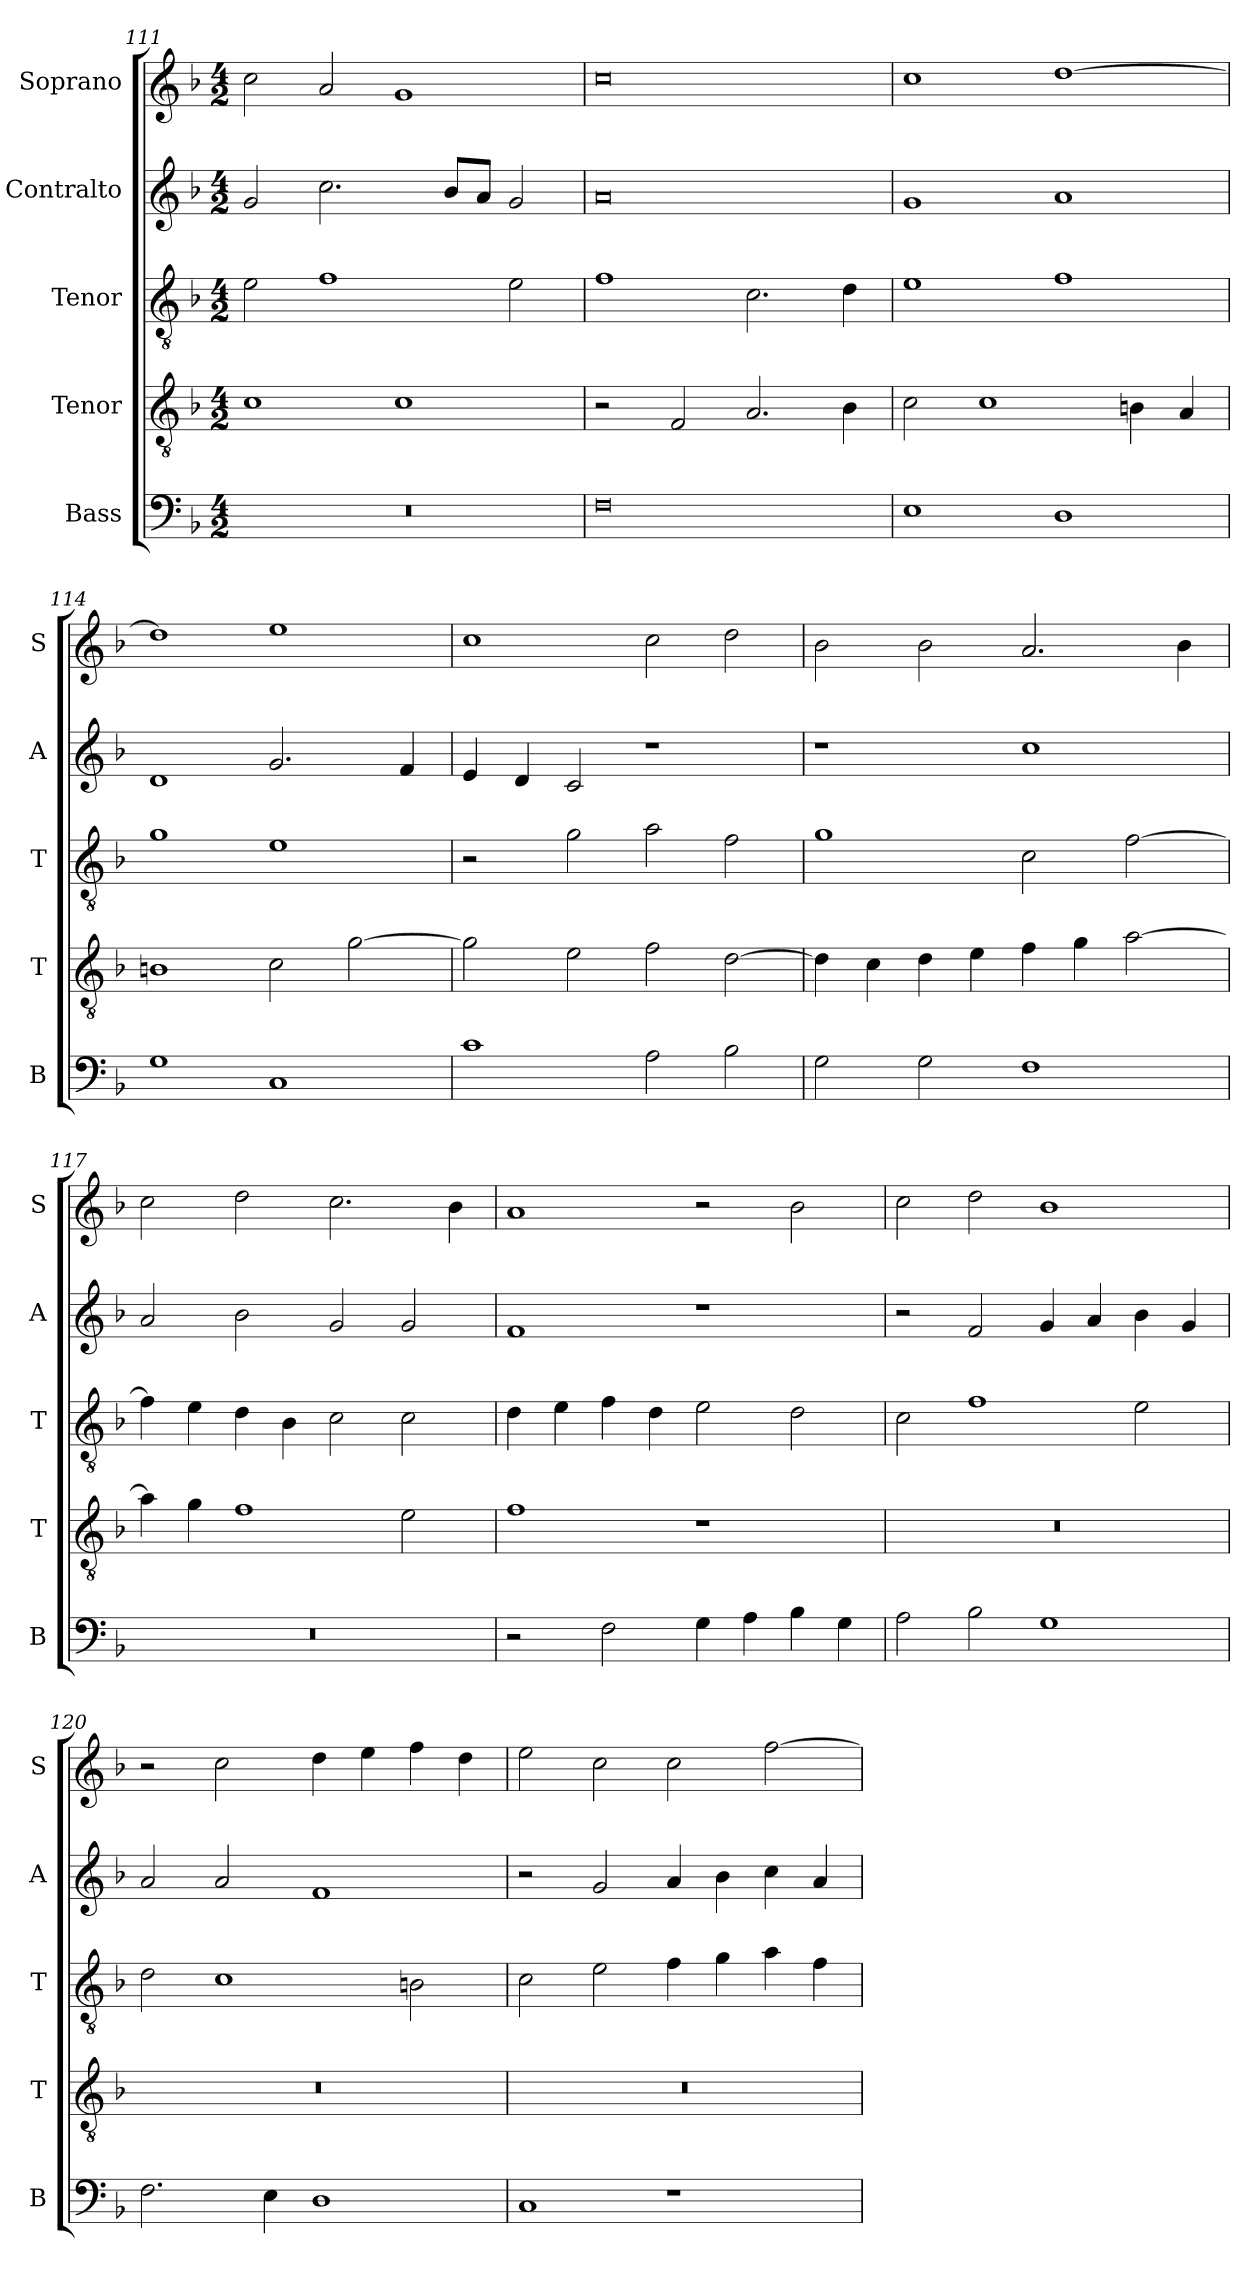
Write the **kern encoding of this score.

**kern	**kern	**kern	**kern	**kern
*part5	*part4	*part3	*part2	*part1
*staff5	*staff4	*staff3	*staff2	*staff1
*I"Bass	*I"Tenor	*I"Tenor	*I"Contralto	*I"Soprano
*I'B	*I'T	*I'T	*I'A	*I'S
*clefF4	*clefGv2	*clefGv2	*clefG2	*clefG2
*k[b-]	*k[b-]	*k[b-]	*k[b-]	*k[b-]
*F:ion	*F:ion	*F:ion	*F:ion	*F:ion
*M4/2	*M4/2	*M4/2	*M4/2	*M4/2
=111	=111	=111	=111	=111
0r	1c	2e	2g	2cc
.	.	1f	2.cc	2a
.	1c	.	.	1g
.	.	.	8b-/L	.
.	.	.	8a/J	.
.	.	2e	2g	.
=112	=112	=112	=112	=112
0F	2r	1f	0a	0cc
.	2F	.	.	.
.	2.A	2.c	.	.
.	4B-	4d	.	.
=113	=113	=113	=113	=113
1E	2c	1e	1g	1cc
.	1c	.	.	.
1D	.	1f	1a	[1dd
.	4Bn	.	.	.
.	4A	.	.	.
=114	=114	=114	=114	=114
1G	1Bn	1g	1d	1dd]
1C	2c	1e	2.g	1ee
.	[2g	.	.	.
.	.	.	4f	.
=115	=115	=115	=115	=115
1c	2g]	2r	4e	1cc
.	.	.	4d	.
.	2e	2g	2c	.
2A	2f	2a	1r	2cc
2B-	[2d	2f	.	2dd
=116	=116	=116	=116	=116
2G	4d]	1g	1r	2b-
.	4c	.	.	.
2G	4d	.	.	2b-
.	4e	.	.	.
1F	4f	2c	1cc	2.a
.	4g	.	.	.
.	[2a	[2f	.	.
.	.	.	.	4b-
=117	=117	=117	=117	=117
0r	4a]	4f]	2a	2cc
.	4g	4e	.	.
.	1f	4d	2b-	2dd
.	.	4B-	.	.
.	.	2c	2g	2.cc
.	2e	2c	2g	.
.	.	.	.	4b-
=118	=118	=118	=118	=118
2r	1f	4d	1f	1a
.	.	4e	.	.
2F	.	4f	.	.
.	.	4d	.	.
4G	1r	2e	1r	2r
4A	.	.	.	.
4B-	.	2d	.	2b-
4G	.	.	.	.
=119	=119	=119	=119	=119
2A	0r	2c	2r	2cc
2B-	.	1f	2f	2dd
1G	.	.	4g	1b-
.	.	.	4a	.
.	.	2e	4b-	.
.	.	.	4g	.
=120	=120	=120	=120	=120
2.F	0r	2d	2a	2r
.	.	1c	2a	2cc
4E	.	.	.	.
1D	.	.	1f	4dd
.	.	.	.	4ee
.	.	2Bn	.	4ff
.	.	.	.	4dd
=121	=121	=121	=121	=121
1C	0r	2c	2r	2ee
.	.	2e	2g	2cc
1r	.	4f	4a	2cc
.	.	4g	4b-	.
.	.	4a	4cc	[2ff
.	.	4f	4a	.
=	=	=	=	=
*-	*-	*-	*-	*-
